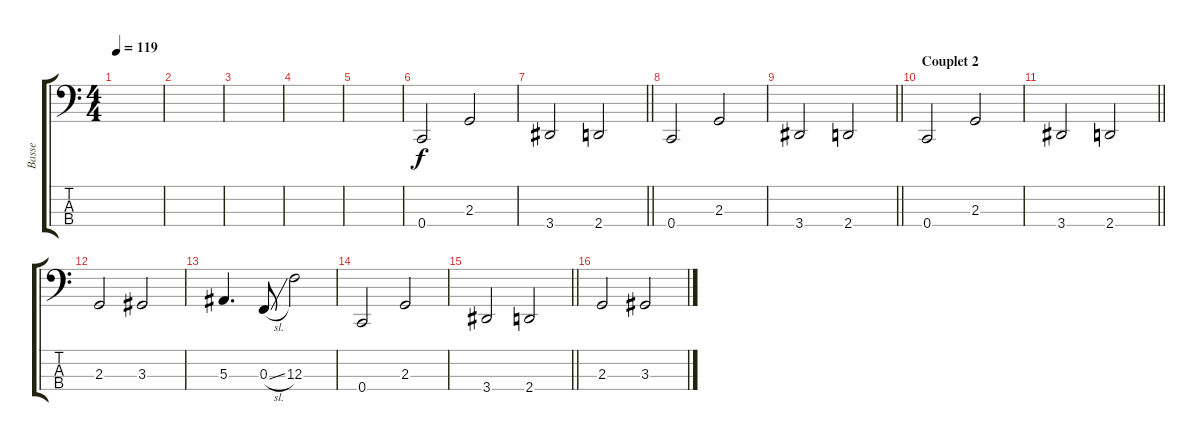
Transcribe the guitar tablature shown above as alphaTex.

\track ("Basse" "Basse") {instrument electricbassfinger}
\staff {score tabs}
\tuning (Eb2 Bb1 F1 C1) {hide}
\ts (4 4)
\tempo 119
\clef f4
\ks c
|
|
|
|
|
0.4.2 2.3.2 |
\barLineRight lightlight
3.4.2 2.4.2 |
0.4.2 2.3.2 |
\barLineRight lightlight
3.4.2 2.4.2 |
\section ("" "Couplet 2")
0.4.2 2.3.2 |
\barLineRight lightlight
3.4.2 2.4.2 |
2.3.2 3.3.2 |
5.3.4{d} 0.3{sl}.8 12.3.2 |
0.4.2 2.3.2 |
\barLineRight lightlight
3.4.2 2.4.2 |
2.3.2 3.3.2
